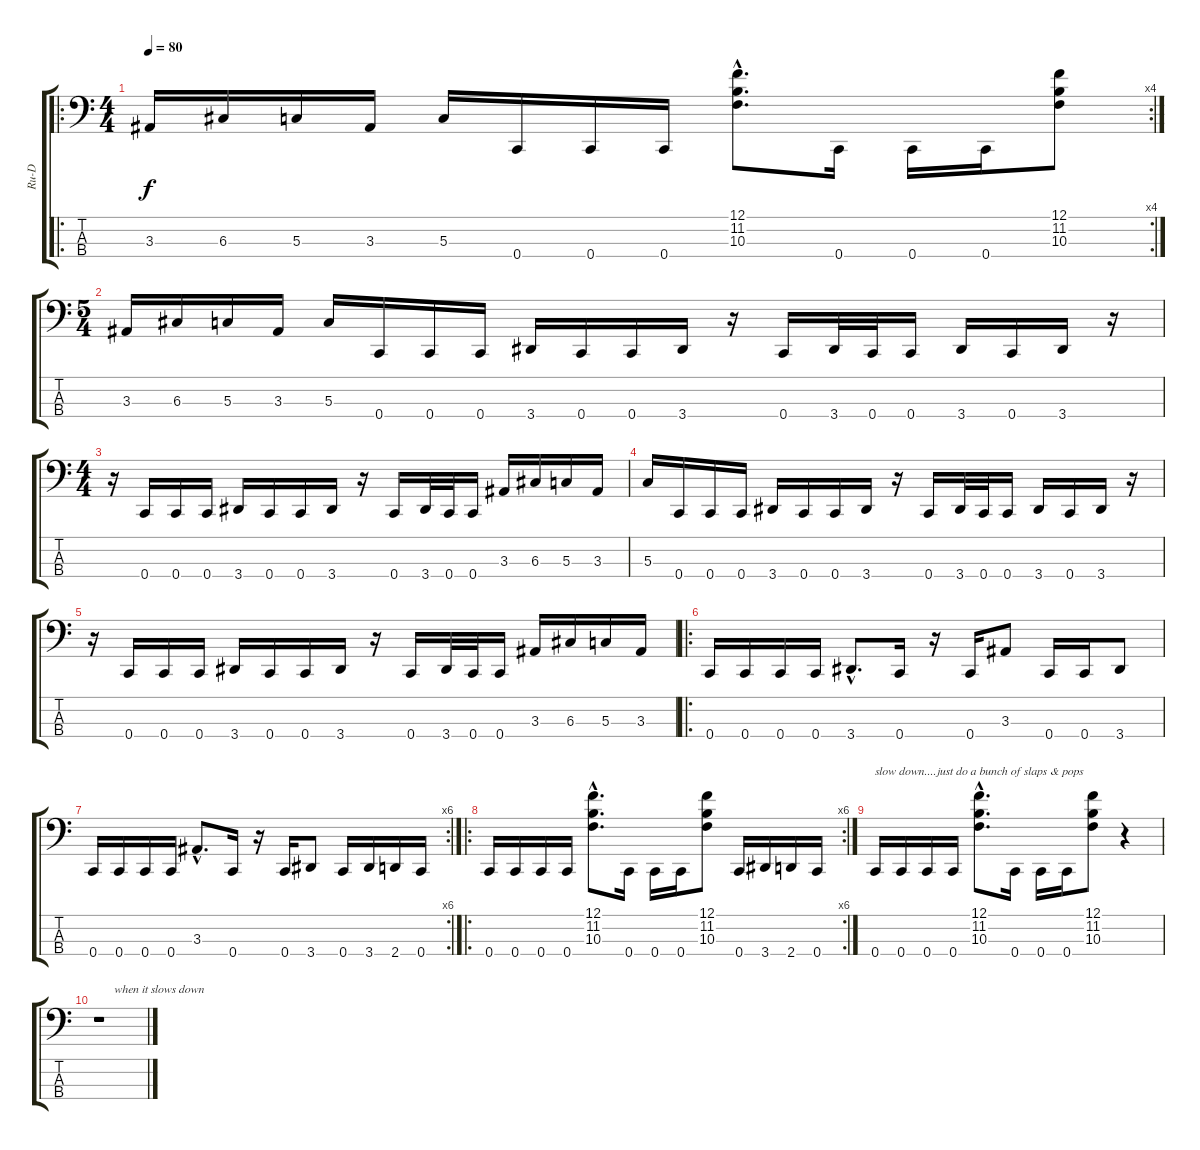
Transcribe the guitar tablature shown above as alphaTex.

\track ("Ru-D" "Ru-D") {instrument fretlessbass}
\staff {score tabs}
\tuning (F2 C2 G1 C1) {hide}
\ro
\rc 4
\ts (4 4)
\tempo 80
\clef f4
\ks c
3.3.16{dy f} 6.3.16 5.3.16 3.3.16 5.3.16 0.4.16 0.4.16 0.4.16 (12.1{hac} 11.2{hac} 10.3{hac}).8{d} 0.4.16 0.4.16 0.4.16 (12.1 11.2 10.3).8 |
\ts (5 4)
3.3.16 6.3.16 5.3.16 3.3.16 5.3.16 0.4.16 0.4.16 0.4.16 3.4.16 0.4.16 0.4.16 3.4.16 r.16 0.4.16 3.4.32 0.4.32 0.4.16 3.4.16 0.4.16 3.4.16 r.16 |
\ts (4 4)
r.16 0.4.16 0.4.16 0.4.16 3.4.16 0.4.16 0.4.16 3.4.16 r.16 0.4.16 3.4.32 0.4.32 0.4.16 3.3.16 6.3.16 5.3.16 3.3.16 |
5.3.16 0.4.16 0.4.16 0.4.16 3.4.16 0.4.16 0.4.16 3.4.16 r.16 0.4.16 3.4.32 0.4.32 0.4.16 3.4.16 0.4.16 3.4.16 r.16 |
r.16 0.4.16 0.4.16 0.4.16 3.4.16 0.4.16 0.4.16 3.4.16 r.16 0.4.16 3.4.32 0.4.32 0.4.16 3.3.16 6.3.16 5.3.16 3.3.16 |
\ro
0.4.16 0.4.16 0.4.16 0.4.16 3.4{hac}.8{d} 0.4.16 r.16 0.4.16 3.3.8 0.4.16 0.4.16 3.4.8 |
\rc 6
0.4.16 0.4.16 0.4.16 0.4.16 3.3{hac}.8{d} 0.4.16 r.16 0.4.16 3.4.8 0.4.16 3.4.16 2.4.16 0.4.16 |
\ro
\rc 6
0.4.16 0.4.16 0.4.16 0.4.16 (12.1{hac} 11.2{hac} 10.3{hac}).8{d} 0.4.16 0.4.16 0.4.16 (12.1 11.2 10.3).8 0.4.16 3.4.16 2.4.16 0.4.16 |
0.4.16{txt "slow down....just do a bunch of slaps & pops"} 0.4.16 0.4.16 0.4.16 (12.1{hac} 11.2{hac} 10.3{hac}).8{d} 0.4.16 0.4.16 0.4.16 (12.1 11.2 10.3).8 r.4 |
r.1{txt "     when it slows down"}
